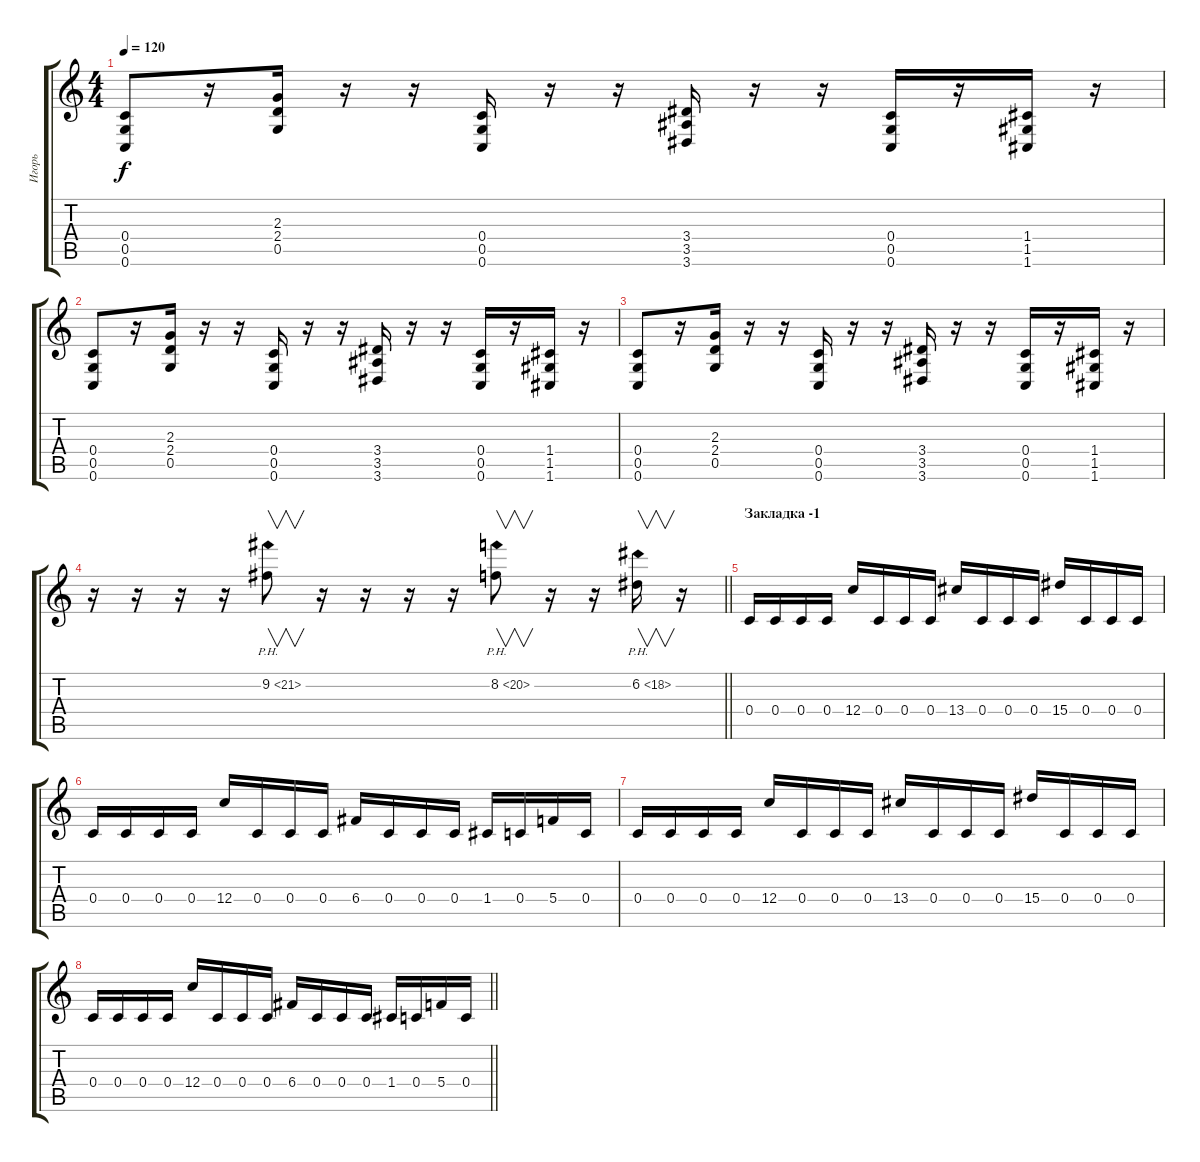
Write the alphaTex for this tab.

\track ("Игорь" "Игорь") {instrument distortionguitar}
\staff {score tabs}
\tuning (D4 A3 F3 C3 G2 C2) {hide}
\ts (4 4)
\tempo 120
\clef g2
\ks c
(0.4 0.5 0.6).8{dy f instrument distortionguitar} r.16 (2.3 2.4 0.5).16 r.16 r.16 (0.4 0.5 0.6).16 r.16 r.16 (3.4 3.5 3.6).16 r.16 r.16 (0.4 0.5 0.6).16 r.16 (1.4 1.5 1.6).16 r.16 |
(0.4 0.5 0.6).8 r.16 (2.3 2.4 0.5).16 r.16 r.16 (0.4 0.5 0.6).16 r.16 r.16 (3.4 3.5 3.6).16 r.16 r.16 (0.4 0.5 0.6).16 r.16 (1.4 1.5 1.6).16 r.16 |
(0.4 0.5 0.6).8 r.16 (2.3 2.4 0.5).16 r.16 r.16 (0.4 0.5 0.6).16 r.16 r.16 (3.4 3.5 3.6).16 r.16 r.16 (0.4 0.5 0.6).16 r.16 (1.4 1.5 1.6).16 r.16 |
\barLineRight lightlight
r.16{instrument distortionguitar} r.16 r.16 r.16 9.2{ph 12}.8{v} r.16 r.16 r.16 r.16 8.2{ph 12}.8{v} r.16 r.16 6.2{ph 12}.16{v} r.16 |
\section ("" "Закладка -1")
0.4.16 0.4.16 0.4.16 0.4.16 12.4.16 0.4.16 0.4.16 0.4.16 13.4.16 0.4.16 0.4.16 0.4.16 15.4.16 0.4.16 0.4.16 0.4.16 |
0.4.16 0.4.16 0.4.16 0.4.16 12.4.16 0.4.16 0.4.16 0.4.16 6.4.16 0.4.16 0.4.16 0.4.16 1.4.16 0.4.16 5.4.16 0.4.16 |
0.4.16 0.4.16 0.4.16 0.4.16 12.4.16 0.4.16 0.4.16 0.4.16 13.4.16 0.4.16 0.4.16 0.4.16 15.4.16 0.4.16 0.4.16 0.4.16 |
\barLineRight lightlight
0.4.16 0.4.16 0.4.16 0.4.16 12.4.16 0.4.16 0.4.16 0.4.16 6.4.16 0.4.16 0.4.16 0.4.16 1.4.16 0.4.16 5.4.16 0.4.16
